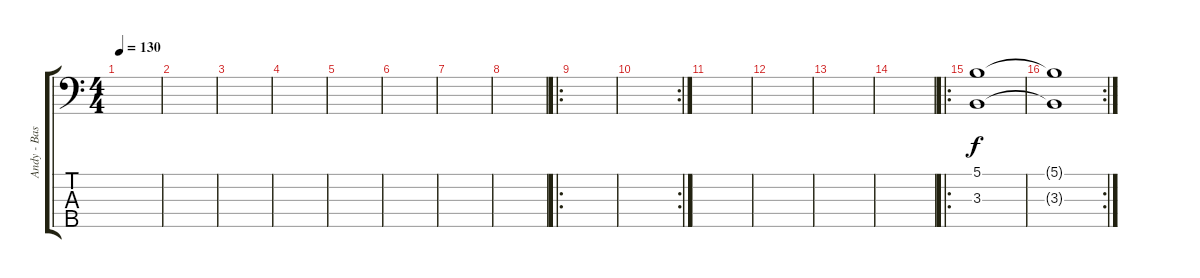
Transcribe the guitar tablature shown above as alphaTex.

\track ("Andy - Bass" "Andy - Bas") {instrument electricbassfinger}
\staff {score tabs}
\tuning (Gb2 Db2 Ab1 Eb1 Bb0) {hide}
\ts (4 4)
\tempo 130
\clef f4
\ks c
|
|
|
|
|
|
|
|
\ro
|
\rc 2
|
|
|
|
|
\ro
(5.1 3.3).1 |
\rc 2
(5.1{t} 3.3{t}).1
